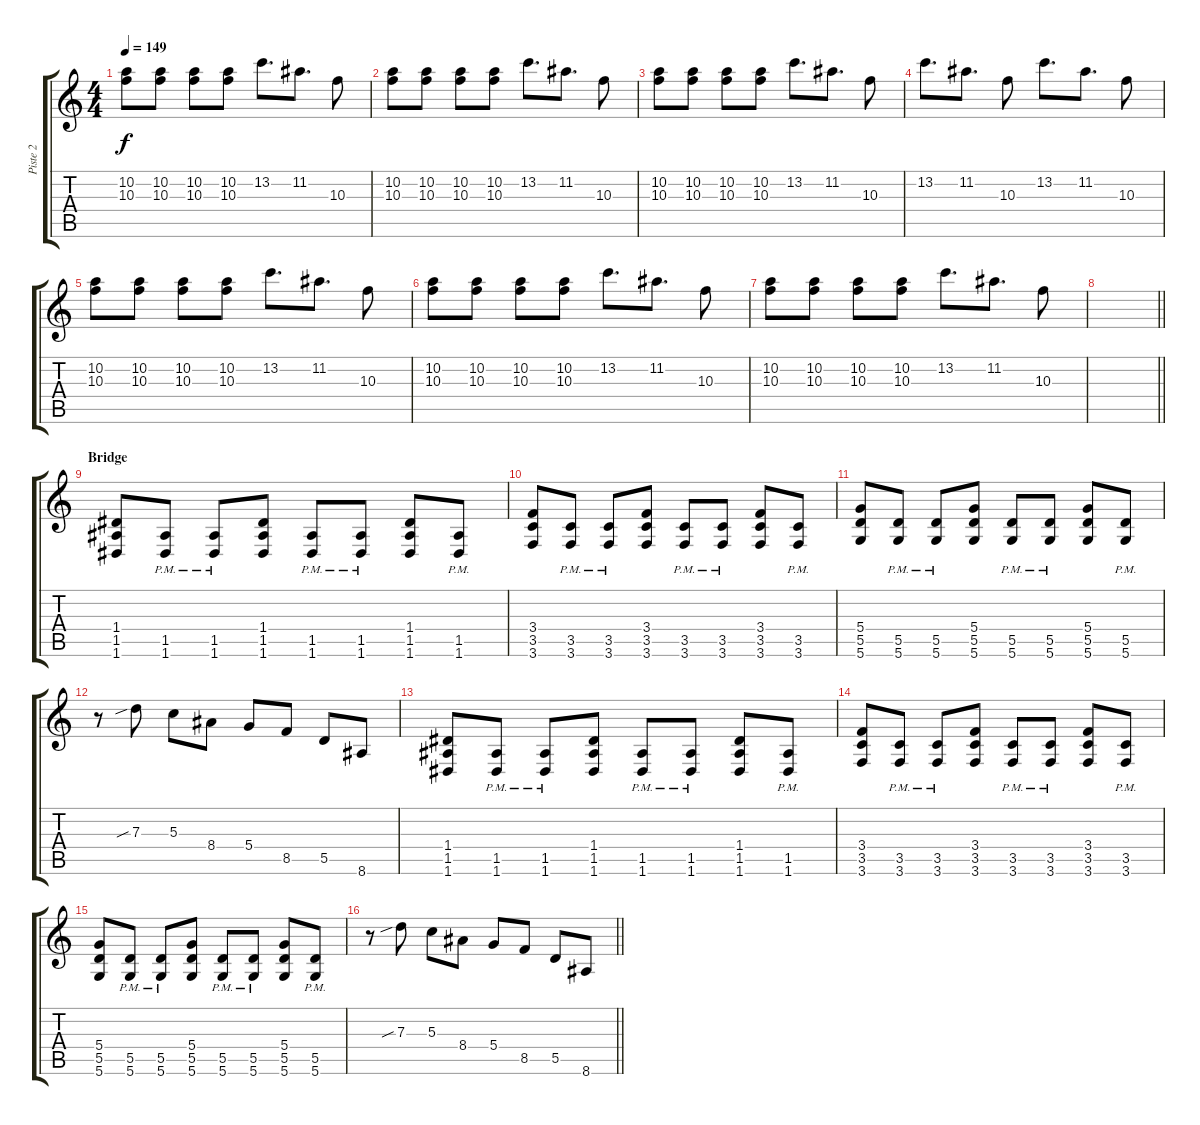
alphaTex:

\track ("Piste 2" "Piste 2") {instrument electricguitarclean}
\staff {score tabs}
\tuning (E4 B3 G3 D3 A2 D2) {hide}
\ts (4 4)
\tempo 149
\clef g2
\ks c
(10.2 10.3).8{dy f} (10.2 10.3).8 (10.2 10.3).8 (10.2 10.3).8 13.2.8{d} 11.2.8{d} 10.3.8 |
(10.2 10.3).8 (10.2 10.3).8 (10.2 10.3).8 (10.2 10.3).8 13.2.8{d} 11.2.8{d} 10.3.8 |
(10.2 10.3).8 (10.2 10.3).8 (10.2 10.3).8 (10.2 10.3).8 13.2.8{d} 11.2.8{d} 10.3.8 |
13.2.8{d} 11.2.8{d} 10.3.8 13.2.8{d} 11.2.8{d} 10.3.8 |
(10.2 10.3).8 (10.2 10.3).8 (10.2 10.3).8 (10.2 10.3).8 13.2.8{d} 11.2.8{d} 10.3.8 |
(10.2 10.3).8 (10.2 10.3).8 (10.2 10.3).8 (10.2 10.3).8 13.2.8{d} 11.2.8{d} 10.3.8 |
(10.2 10.3).8 (10.2 10.3).8 (10.2 10.3).8 (10.2 10.3).8 13.2.8{d} 11.2.8{d} 10.3.8 |
\barLineRight lightlight
|
\section ("" "Bridge")
(1.4 1.5 1.6).8 (1.5{pm} 1.6{pm}).8 (1.5{pm} 1.6{pm}).8 (1.4 1.5 1.6).8 (1.5{pm} 1.6{pm}).8 (1.5{pm} 1.6{pm}).8 (1.4 1.5 1.6).8 (1.5{pm} 1.6{pm}).8 |
(3.4 3.5 3.6).8 (3.5{pm} 3.6{pm}).8 (3.5{pm} 3.6{pm}).8 (3.4 3.5 3.6).8 (3.5{pm} 3.6{pm}).8 (3.5{pm} 3.6{pm}).8 (3.4 3.5 3.6).8 (3.5{pm} 3.6{pm}).8 |
(5.4 5.5 5.6).8 (5.5{pm} 5.6{pm}).8 (5.5{pm} 5.6{pm}).8 (5.4 5.5 5.6).8 (5.5{pm} 5.6{pm}).8 (5.5{pm} 5.6{pm}).8 (5.4 5.5 5.6).8 (5.5{pm} 5.6{pm}).8 |
r.8 7.3{sib}.8 5.3.8 8.4.8 5.4.8 8.5.8 5.5.8 8.6.8 |
(1.4 1.5 1.6).8 (1.5{pm} 1.6{pm}).8 (1.5{pm} 1.6{pm}).8 (1.4 1.5 1.6).8 (1.5{pm} 1.6{pm}).8 (1.5{pm} 1.6{pm}).8 (1.4 1.5 1.6).8 (1.5{pm} 1.6{pm}).8 |
(3.4 3.5 3.6).8 (3.5{pm} 3.6{pm}).8 (3.5{pm} 3.6{pm}).8 (3.4 3.5 3.6).8 (3.5{pm} 3.6{pm}).8 (3.5{pm} 3.6{pm}).8 (3.4 3.5 3.6).8 (3.5{pm} 3.6{pm}).8 |
(5.4 5.5 5.6).8 (5.5{pm} 5.6{pm}).8 (5.5{pm} 5.6{pm}).8 (5.4 5.5 5.6).8 (5.5{pm} 5.6{pm}).8 (5.5{pm} 5.6{pm}).8 (5.4 5.5 5.6).8 (5.5{pm} 5.6{pm}).8 |
\barLineRight lightlight
r.8 7.3{sib}.8 5.3.8 8.4.8 5.4.8 8.5.8 5.5.8 8.6.8
